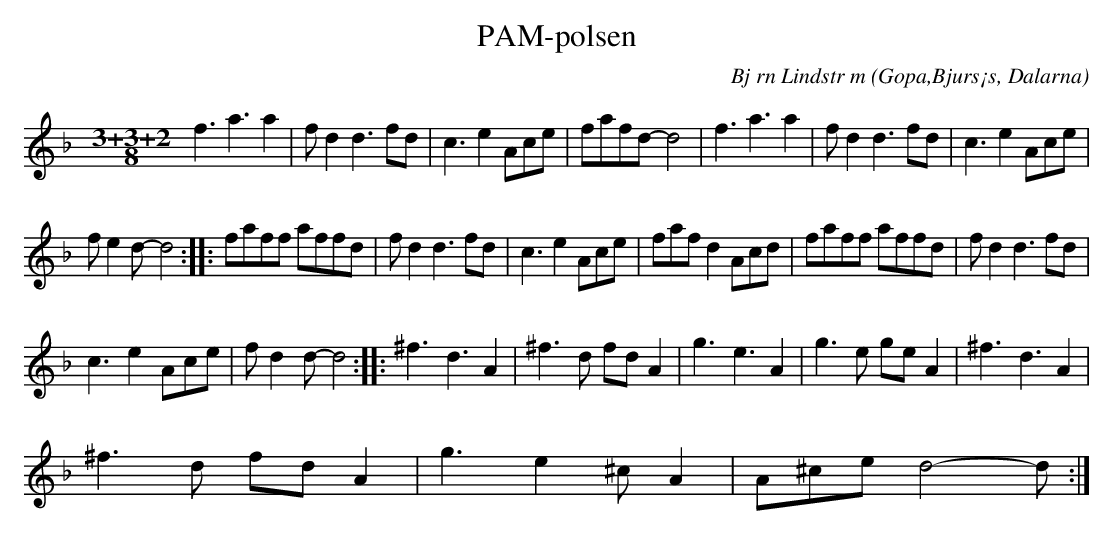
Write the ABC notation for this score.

X:1
T:PAM-polsen
C: Bj rn Lindstr m
O:Gopa,Bjurs¡s, Dalarna
M:3/4
L:1/8
K:Dm, D
[M:3+3+2/8] f3 a3 a2 | f d2 d3 fd | c3 e2 Ace | fafd- d4 | f3 a3 a2 | f d2 d3 fd | c3 e2 Ace | %31
 f e2 d- d4 :: faff affd | f d2 d3 fd | c3 e2 Ace | faf d2 Acd | faff affd | f d2 d3 fd | %38
 c3 e2 Ace | f d2 d- d4 :: ^f3 d3 A2 | ^f3 d fd A2 | g3 e3 A2 | g3 e ge A2 | ^f3 d3 A2 | %45
 ^f3 d fd A2 | g3 e2 ^c A2 | A^ce d4- d :| %48
